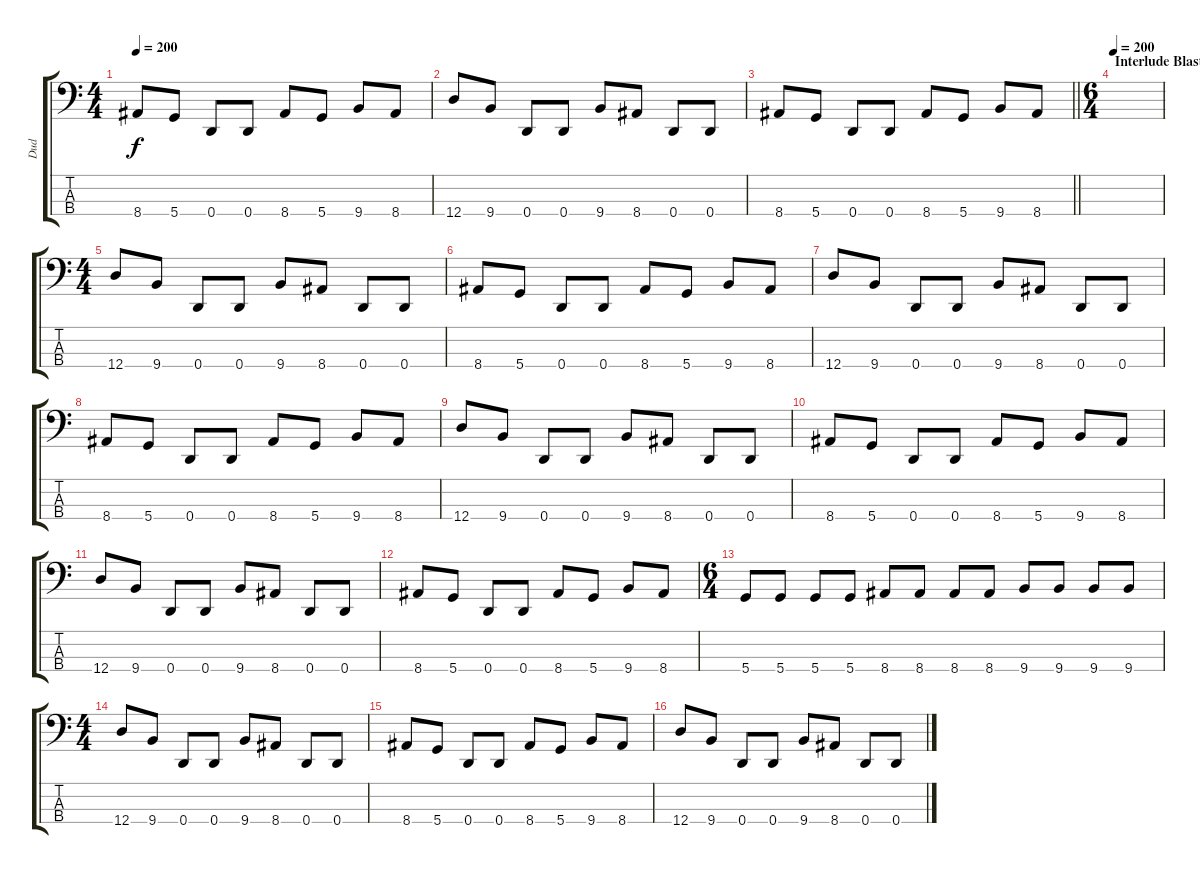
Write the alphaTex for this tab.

\track ("Dud" "Dud") {instrument slapbass1}
\staff {score tabs}
\tuning (F2 C2 G1 D1) {hide}
\ts (4 4)
\tempo 200
\clef f4
\ks c
8.4.8{dy f} 5.4.8 0.4.8 0.4.8 8.4.8 5.4.8 9.4.8 8.4.8 |
12.4.8 9.4.8 0.4.8 0.4.8 9.4.8 8.4.8 0.4.8 0.4.8 |
\barLineRight lightlight
8.4.8 5.4.8 0.4.8 0.4.8 8.4.8 5.4.8 9.4.8 8.4.8 |
\ts (6 4)
\section ("" "Interlude Blast")
\tempo 200
|
\ts (4 4)
12.4.8 9.4.8 0.4.8 0.4.8 9.4.8 8.4.8 0.4.8 0.4.8 |
8.4.8 5.4.8 0.4.8 0.4.8 8.4.8 5.4.8 9.4.8 8.4.8 |
12.4.8 9.4.8 0.4.8 0.4.8 9.4.8 8.4.8 0.4.8 0.4.8 |
8.4.8 5.4.8 0.4.8 0.4.8 8.4.8 5.4.8 9.4.8 8.4.8 |
12.4.8 9.4.8 0.4.8 0.4.8 9.4.8 8.4.8 0.4.8 0.4.8 |
8.4.8 5.4.8 0.4.8 0.4.8 8.4.8 5.4.8 9.4.8 8.4.8 |
12.4.8 9.4.8 0.4.8 0.4.8 9.4.8 8.4.8 0.4.8 0.4.8 |
8.4.8 5.4.8 0.4.8 0.4.8 8.4.8 5.4.8 9.4.8 8.4.8 |
\ts (6 4)
5.4.8 5.4.8 5.4.8 5.4.8 8.4.8 8.4.8 8.4.8 8.4.8 9.4.8 9.4.8 9.4.8 9.4.8 |
\ts (4 4)
12.4.8 9.4.8 0.4.8 0.4.8 9.4.8 8.4.8 0.4.8 0.4.8 |
8.4.8 5.4.8 0.4.8 0.4.8 8.4.8 5.4.8 9.4.8 8.4.8 |
12.4.8 9.4.8 0.4.8 0.4.8 9.4.8 8.4.8 0.4.8 0.4.8
